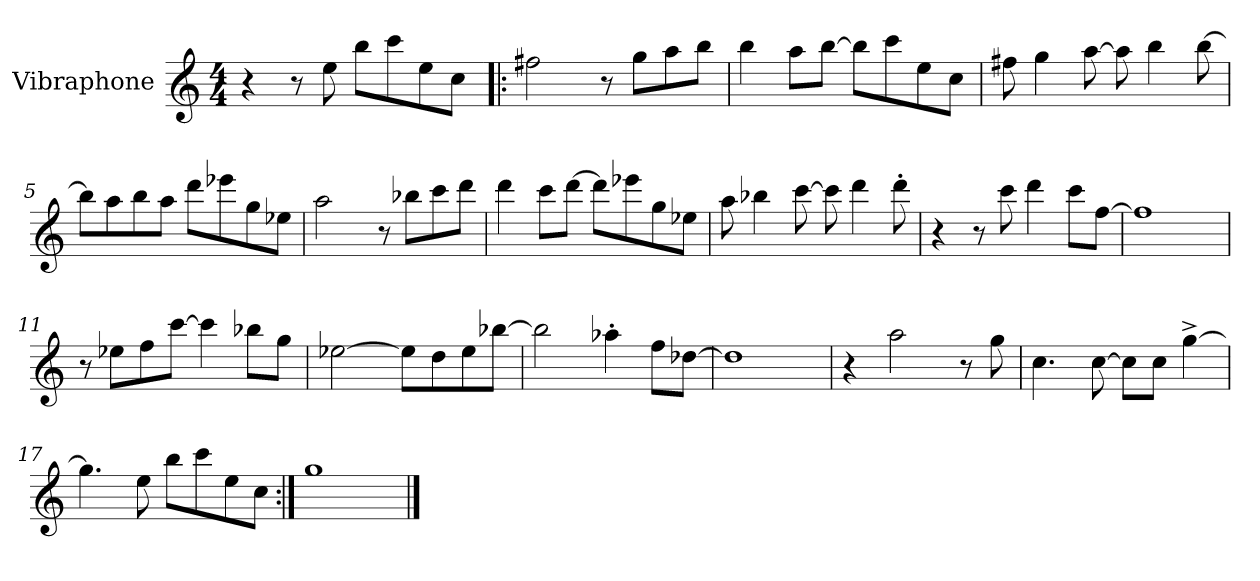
**kern
*part1
*staff1
*I"Vibraphone
*I'Vbp
*k[]
*C:
*M4/4
=1
4r
8r
8ee\
8bb\L
8ccc\
8ee\
8cc\J
=2!|:
2ff#X\
8r
8gg\L
8aa\
8bb\J
=3
4bb\
8aa\L
[8bb\J
8bb\L]
8ccc\
8ee\
8cc\J
!!LO:LB:g=z
=4
8ff#X\
4gg\
[8aa\
8aa\]
4bb\
[8bb\
=5
8bb\L]
8aa\
8bb\
8aa\J
8ddd\L
8eee-X\
8gg\
8ee-X\J
=6
2aa\
8r
8bb-X\L
8ccc\
8ddd\J
!!LO:LB:g=z
=7
4ddd\
8ccc\L
[8ddd\J
8ddd\L]
8eee-X\
8gg\
8ee-X\J
=8
8aa\
4bb-X\
[8ccc\
8ccc\]
4ddd\
8ddd'\
=9
4r
8r
8ccc\
4ddd\
8ccc\L
[8ff\J
!!LO:LB:g=z
=10
1ff]
=11
8r
8ee-X\L
8ff\
[8ccc\J
4ccc\]
8bb-X\L
8gg\J
=12
[2ee-X\
8ee-\L]
8dd\
8ee-\
[8bb-X\J
!!LO:LB:g=z
=13
2bb-\]
4aa-X'\
8ff\L
[8dd-X\J
=14
1dd-]
=15
4r
2aa\
8r
8gg\
!!LO:LB:g=z
=16
4.cc\
[8cc\
8cc\L]
8cc\J
[4gg^\
=17
4.gg\]
8ee\
8bb\L
8ccc\
8ee\
8cc\J
=18:|!
1gg
==
*-
